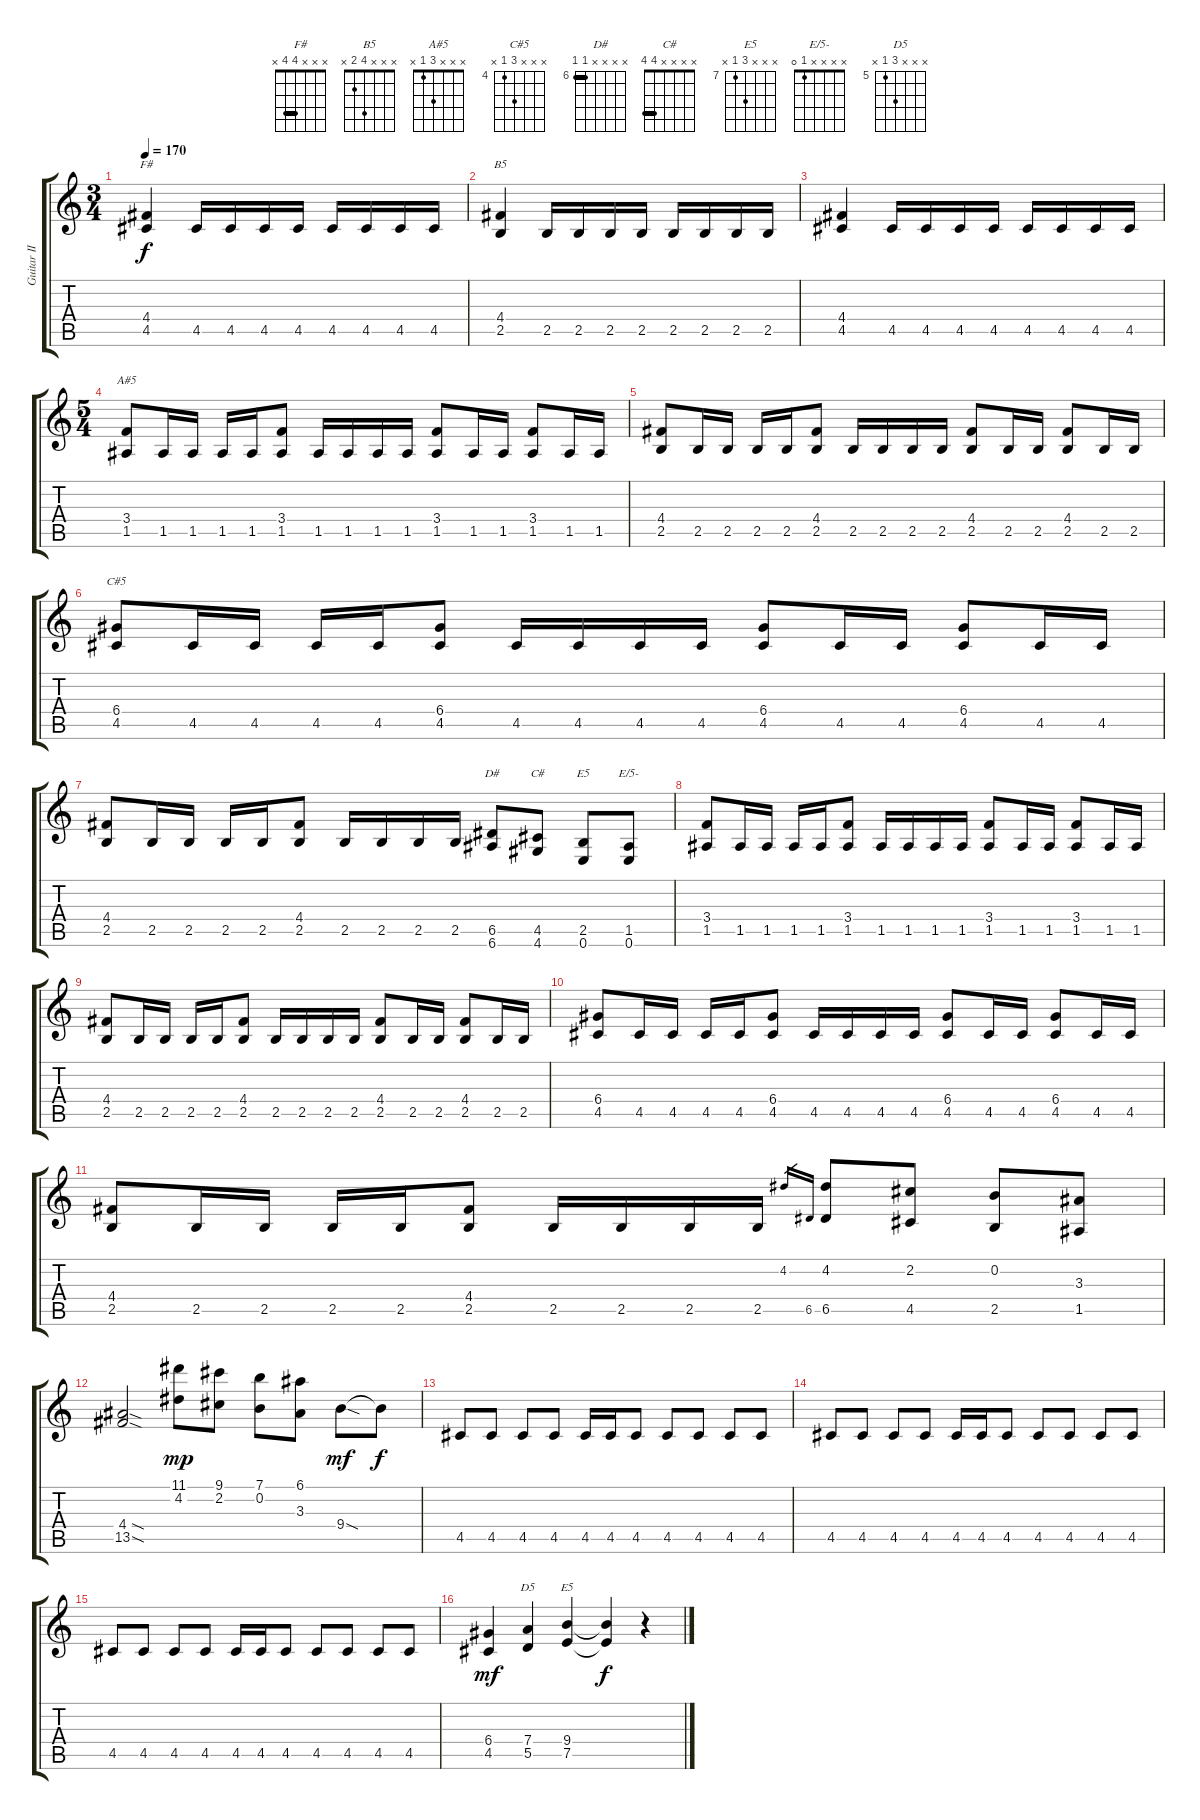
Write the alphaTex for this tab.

\track ("Guitar II" "Guitar II") {instrument distortionguitar}
\staff {score tabs}
\tuning (E4 B3 G3 D3 A2 E2) {hide}
\chord ("F#" x x x 4 4 x) {barre 4}
\chord ("B5" x x x 4 2 x)
\chord ("A#5" x x x 3 1 x)
\chord ("C#5" x x x 6 4 x) {firstfret 4}
\chord ("D#" x x x x 6 6) {firstfret 6 barre 6}
\chord ("C#" x x x x 4 4) {barre 4}
\chord ("E5" x x x x 2 0)
\chord ("E/5-" x x x x 1 0)
\chord ("D5" x x x 7 5 x) {firstfret 5}
\chord ("E5" x x x 9 7 x) {firstfret 7}
\ts (3 4)
\tempo 170
\clef g2
\ks c
(4.4 4.5).4{ch "F#" dy f} 4.5.16 4.5.16 4.5.16 4.5.16 4.5.16 4.5.16 4.5.16 4.5.16 |
(4.4 2.5).4{ch "B5"} 2.5.16 2.5.16 2.5.16 2.5.16 2.5.16 2.5.16 2.5.16 2.5.16 |
(4.4 4.5).4 4.5.16 4.5.16 4.5.16 4.5.16 4.5.16 4.5.16 4.5.16 4.5.16 |
\ts (5 4)
(3.4 1.5).8{ch "A#5"} 1.5.16 1.5.16 1.5.16 1.5.16 (3.4 1.5).8 1.5.16 1.5.16 1.5.16 1.5.16 (3.4 1.5).8 1.5.16 1.5.16 (3.4 1.5).8 1.5.16 1.5.16 |
(4.4 2.5).8 2.5.16 2.5.16 2.5.16 2.5.16 (4.4 2.5).8 2.5.16 2.5.16 2.5.16 2.5.16 (4.4 2.5).8 2.5.16 2.5.16 (4.4 2.5).8 2.5.16 2.5.16 |
(6.4 4.5).8{ch "C#5"} 4.5.16 4.5.16 4.5.16 4.5.16 (6.4 4.5).8 4.5.16 4.5.16 4.5.16 4.5.16 (6.4 4.5).8 4.5.16 4.5.16 (6.4 4.5).8 4.5.16 4.5.16 |
(4.4 2.5).8 2.5.16 2.5.16 2.5.16 2.5.16 (4.4 2.5).8 2.5.16 2.5.16 2.5.16 2.5.16 (6.5 6.6).8{ch "D#"} (4.5 4.6).8{ch "C#"} (2.5 0.6).8{ch "E5"} (1.5 0.6).8{ch "E/5-"} |
(3.4 1.5).8 1.5.16 1.5.16 1.5.16 1.5.16 (3.4 1.5).8 1.5.16 1.5.16 1.5.16 1.5.16 (3.4 1.5).8 1.5.16 1.5.16 (3.4 1.5).8 1.5.16 1.5.16 |
(4.4 2.5).8 2.5.16 2.5.16 2.5.16 2.5.16 (4.4 2.5).8 2.5.16 2.5.16 2.5.16 2.5.16 (4.4 2.5).8 2.5.16 2.5.16 (4.4 2.5).8 2.5.16 2.5.16 |
(6.4 4.5).8 4.5.16 4.5.16 4.5.16 4.5.16 (6.4 4.5).8 4.5.16 4.5.16 4.5.16 4.5.16 (6.4 4.5).8 4.5.16 4.5.16 (6.4 4.5).8 4.5.16 4.5.16 |
(4.4 2.5).8 2.5.16 2.5.16 2.5.16 2.5.16 (4.4 2.5).8 2.5.16 2.5.16 2.5.16 2.5.16 4.2.16{gr} 6.5.16{gr} (4.2 6.5).8 (2.2 4.5).8 (0.2 2.5).8 (3.3 1.5).8 |
(4.4{sod} 13.5{sod}).2 (11.1 4.2).8{dy mp} (9.1 2.2).8 (7.1 0.2).8 (6.1 3.3).8 9.4{sod}.8{dy mf} 9.4{t}.8{dy f} |
4.5.8 4.5.8 4.5.8 4.5.8 4.5.16 4.5.16 4.5.8 4.5.8 4.5.8 4.5.8 4.5.8 |
4.5.8 4.5.8 4.5.8 4.5.8 4.5.16 4.5.16 4.5.8 4.5.8 4.5.8 4.5.8 4.5.8 |
4.5.8 4.5.8 4.5.8 4.5.8 4.5.16 4.5.16 4.5.8 4.5.8 4.5.8 4.5.8 4.5.8 |
(6.4 4.5).4{dy mf} (7.4 5.5).4{ch "D5"} (9.4 7.5).4{ch "E5"} (9.4{t} 7.5{t}).4{dy f} r.4
